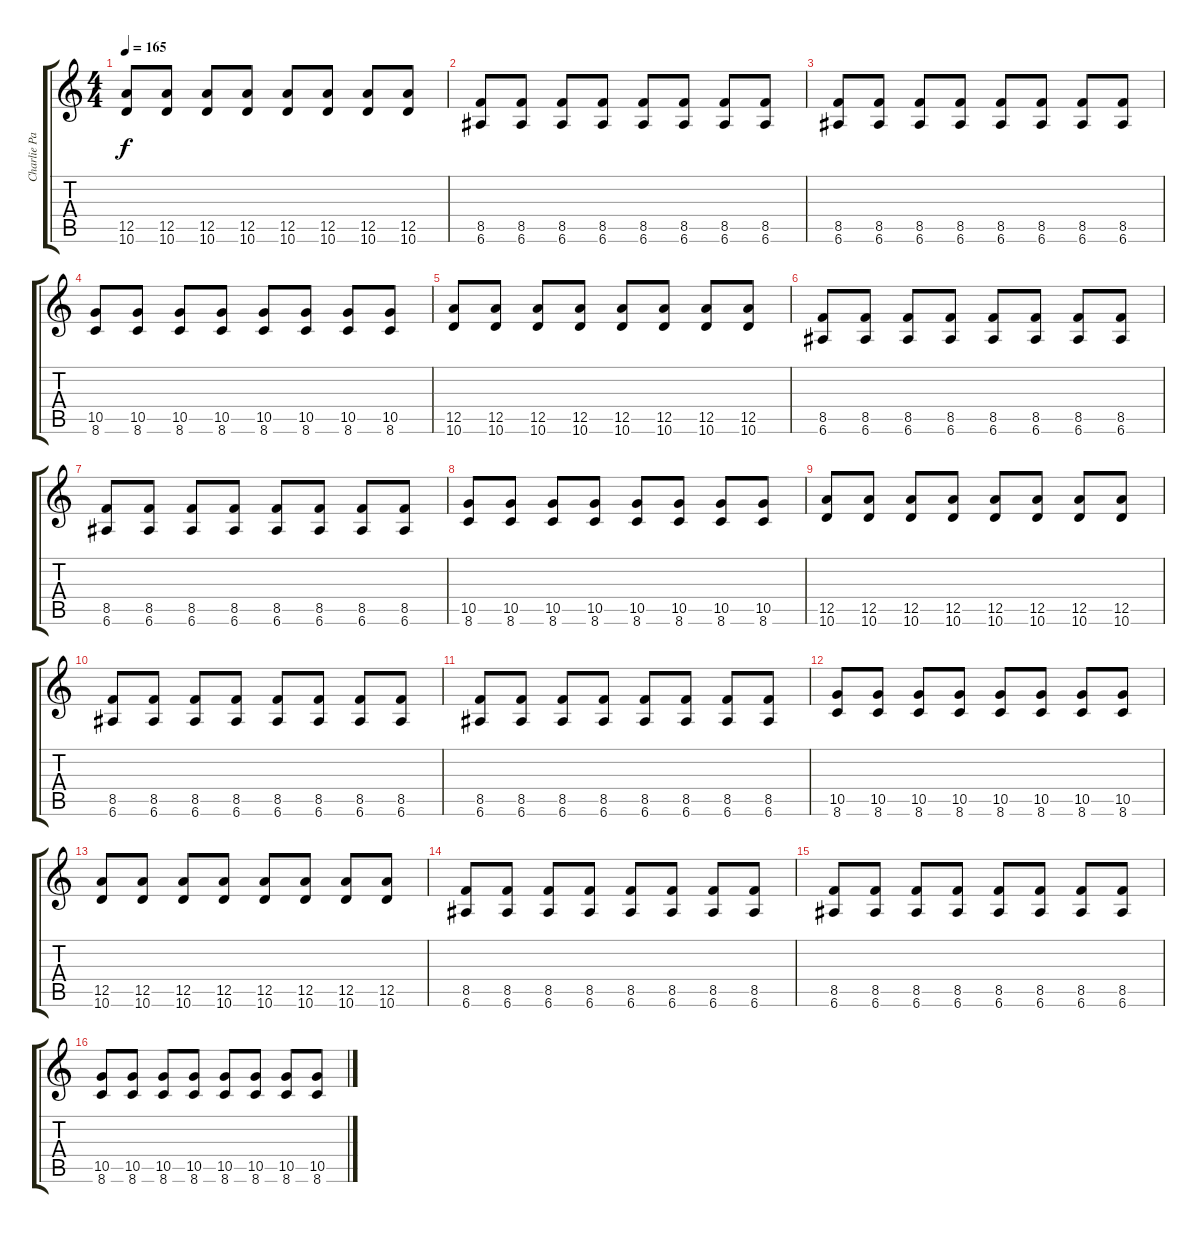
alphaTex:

\track ("Charlie Parra Ritmica" "Charlie Pa") {instrument distortionguitar}
\staff {score tabs}
\tuning (E4 B3 G3 D3 A2 E2) {hide}
\ts (4 4)
\tempo 165
\clef g2
\ks c
(12.5 10.6).8{dy f} (12.5 10.6).8 (12.5 10.6).8 (12.5 10.6).8 (12.5 10.6).8 (12.5 10.6).8 (12.5 10.6).8 (12.5 10.6).8 |
(8.5 6.6).8 (8.5 6.6).8 (8.5 6.6).8 (8.5 6.6).8 (8.5 6.6).8 (8.5 6.6).8 (8.5 6.6).8 (8.5 6.6).8 |
(8.5 6.6).8 (8.5 6.6).8 (8.5 6.6).8 (8.5 6.6).8 (8.5 6.6).8 (8.5 6.6).8 (8.5 6.6).8 (8.5 6.6).8 |
(10.5 8.6).8 (10.5 8.6).8 (10.5 8.6).8 (10.5 8.6).8 (10.5 8.6).8 (10.5 8.6).8 (10.5 8.6).8 (10.5 8.6).8 |
(12.5 10.6).8 (12.5 10.6).8 (12.5 10.6).8 (12.5 10.6).8 (12.5 10.6).8 (12.5 10.6).8 (12.5 10.6).8 (12.5 10.6).8 |
(8.5 6.6).8 (8.5 6.6).8 (8.5 6.6).8 (8.5 6.6).8 (8.5 6.6).8 (8.5 6.6).8 (8.5 6.6).8 (8.5 6.6).8 |
(8.5 6.6).8 (8.5 6.6).8 (8.5 6.6).8 (8.5 6.6).8 (8.5 6.6).8 (8.5 6.6).8 (8.5 6.6).8 (8.5 6.6).8 |
(10.5 8.6).8 (10.5 8.6).8 (10.5 8.6).8 (10.5 8.6).8 (10.5 8.6).8 (10.5 8.6).8 (10.5 8.6).8 (10.5 8.6).8 |
(12.5 10.6).8 (12.5 10.6).8 (12.5 10.6).8 (12.5 10.6).8 (12.5 10.6).8 (12.5 10.6).8 (12.5 10.6).8 (12.5 10.6).8 |
(8.5 6.6).8 (8.5 6.6).8 (8.5 6.6).8 (8.5 6.6).8 (8.5 6.6).8 (8.5 6.6).8 (8.5 6.6).8 (8.5 6.6).8 |
(8.5 6.6).8 (8.5 6.6).8 (8.5 6.6).8 (8.5 6.6).8 (8.5 6.6).8 (8.5 6.6).8 (8.5 6.6).8 (8.5 6.6).8 |
(10.5 8.6).8 (10.5 8.6).8 (10.5 8.6).8 (10.5 8.6).8 (10.5 8.6).8 (10.5 8.6).8 (10.5 8.6).8 (10.5 8.6).8 |
(12.5 10.6).8 (12.5 10.6).8 (12.5 10.6).8 (12.5 10.6).8 (12.5 10.6).8 (12.5 10.6).8 (12.5 10.6).8 (12.5 10.6).8 |
(8.5 6.6).8 (8.5 6.6).8 (8.5 6.6).8 (8.5 6.6).8 (8.5 6.6).8 (8.5 6.6).8 (8.5 6.6).8 (8.5 6.6).8 |
(8.5 6.6).8 (8.5 6.6).8 (8.5 6.6).8 (8.5 6.6).8 (8.5 6.6).8 (8.5 6.6).8 (8.5 6.6).8 (8.5 6.6).8 |
(10.5 8.6).8 (10.5 8.6).8 (10.5 8.6).8 (10.5 8.6).8 (10.5 8.6).8 (10.5 8.6).8 (10.5 8.6).8 (10.5 8.6).8
